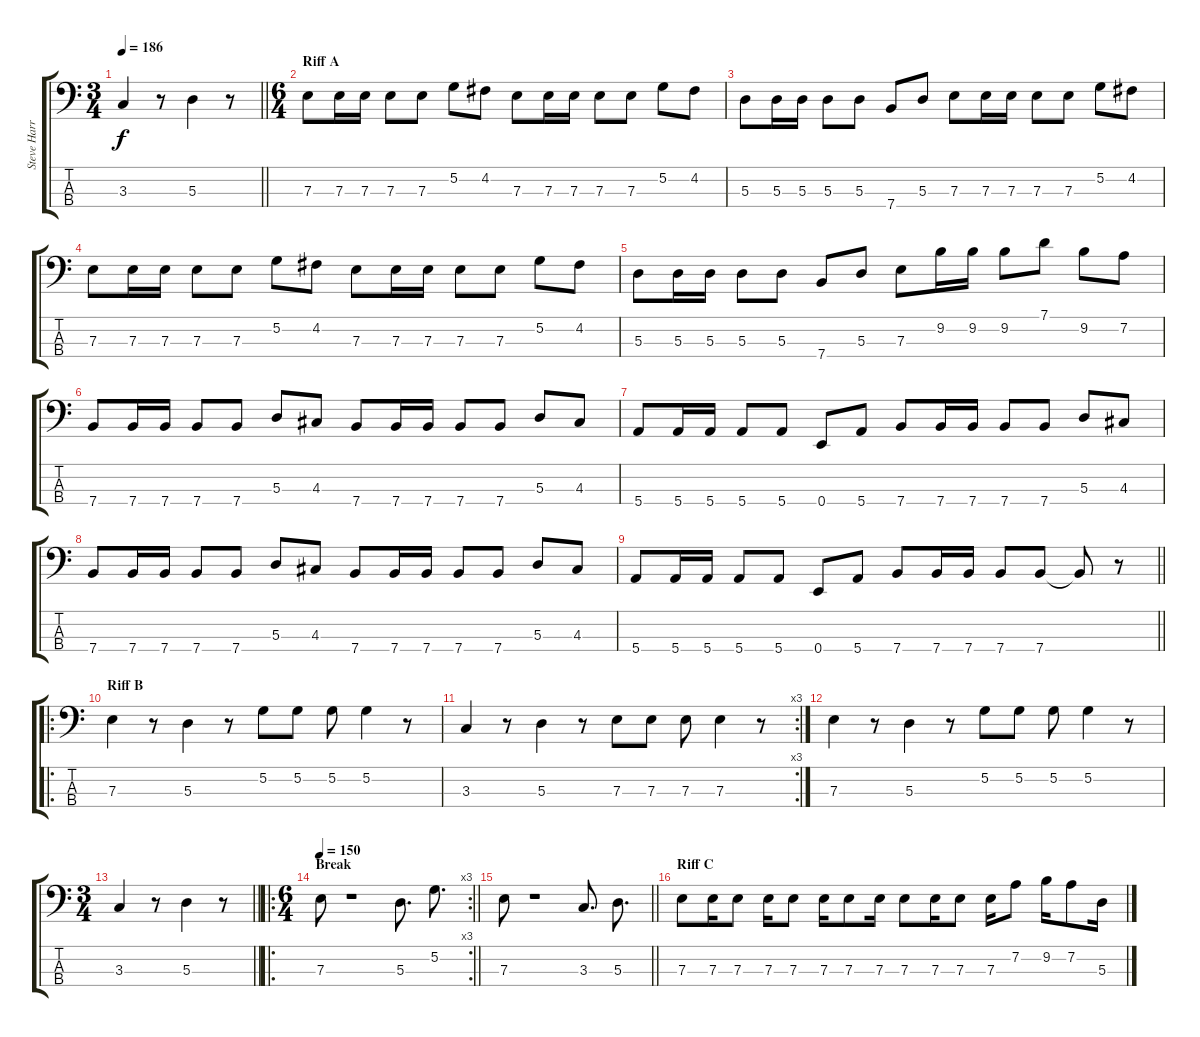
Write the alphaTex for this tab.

\track ("Steve Harris" "Steve Harr") {instrument electricbassfinger}
\staff {score tabs}
\tuning (G2 D2 A1 E1) {hide}
\ts (3 4)
\tempo 186
\clef f4
\barLineRight lightlight
\ks c
3.3.4{dy f} r.8 5.3.4 r.8 |
\ts (6 4)
\section ("" "Riff A")
7.3.8 7.3.16 7.3.16 7.3.8 7.3.8 5.2.8 4.2.8 7.3.8 7.3.16 7.3.16 7.3.8 7.3.8 5.2.8 4.2.8 |
5.3.8 5.3.16 5.3.16 5.3.8 5.3.8 7.4.8 5.3.8 7.3.8 7.3.16 7.3.16 7.3.8 7.3.8 5.2.8 4.2.8 |
7.3.8 7.3.16 7.3.16 7.3.8 7.3.8 5.2.8 4.2.8 7.3.8 7.3.16 7.3.16 7.3.8 7.3.8 5.2.8 4.2.8 |
5.3.8 5.3.16 5.3.16 5.3.8 5.3.8 7.4.8 5.3.8 7.3.8 9.2.16 9.2.16 9.2.8 7.1.8 9.2.8 7.2.8 |
7.4.8 7.4.16 7.4.16 7.4.8 7.4.8 5.3.8 4.3.8 7.4.8 7.4.16 7.4.16 7.4.8 7.4.8 5.3.8 4.3.8 |
5.4.8 5.4.16 5.4.16 5.4.8 5.4.8 0.4.8 5.4.8 7.4.8 7.4.16 7.4.16 7.4.8 7.4.8 5.3.8 4.3.8 |
7.4.8 7.4.16 7.4.16 7.4.8 7.4.8 5.3.8 4.3.8 7.4.8 7.4.16 7.4.16 7.4.8 7.4.8 5.3.8 4.3.8 |
\barLineRight lightlight
5.4.8 5.4.16 5.4.16 5.4.8 5.4.8 0.4.8 5.4.8 7.4.8 7.4.16 7.4.16 7.4.8 7.4.8 7.4{t}.8 r.8 |
\ro
\section ("" "Riff B")
7.3.4 r.8 5.3.4 r.8 5.2.8 5.2.8 5.2.8 5.2.4 r.8 |
\rc 3
3.3.4 r.8 5.3.4 r.8 7.3.8 7.3.8 7.3.8 7.3.4 r.8 |
7.3.4 r.8 5.3.4 r.8 5.2.8 5.2.8 5.2.8 5.2.4 r.8 |
\ts (3 4)
\barLineRight lightlight
3.3.4 r.8 5.3.4 r.8 |
\ro
\rc 3
\ts (6 4)
\section ("" "Break")
\tempo 150
\barLineRight lightlight
7.3.8 r.1 5.3.8{d} 5.2.8{d} |
\barLineRight lightlight
7.3.8 r.1 3.3.8{d} 5.3.8{d} |
\section ("" "Riff C")
7.3.8 7.3.16 7.3.8 7.3.16 7.3.8 7.3.16 7.3.8 7.3.16 7.3.8 7.3.16 7.3.8 7.3.16 7.2.8 9.2.16 7.2.8 5.3.16
